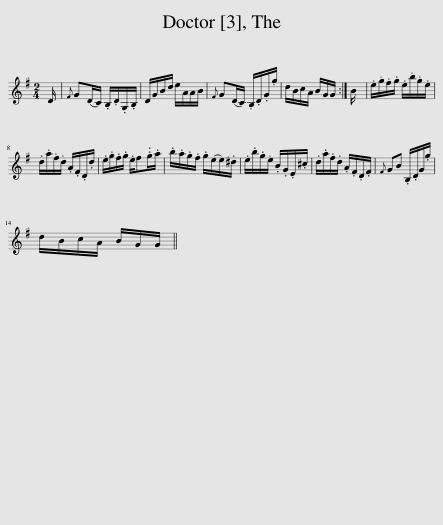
X:1
L:1/8
M:2/4
I:linebreak $
K:G
V:1 treble
V:1
 D/ |{F} G(D/C/) .B,/.D/.G,/.B,/ | D/G/B/d/ e/A/A/B/ |{F} G(D/C/) .B,/.D/.G/.g/ | d/B/c/A/ B/G/G/ :| %5
 B/ | .e/.g/.f/.g/ .e/.b/.g/.e/ |$ .d/.a/.f/.d/ .A/.F/.D/.d/ | .e/.g/.f/.g/ .e/f.g/.a/ | .b/.a/.g/.f/ .g/(e/e/).^d/ | %10
 .e/.b/.g/.e/ .B/.G/.E/.^c/ | .d/.a/.f/.d/ .A/.F/.D/.F/ |{F} GB .B,/.D/G/.g/ |$ d/B/c/A/ B/G/G/ || %14
